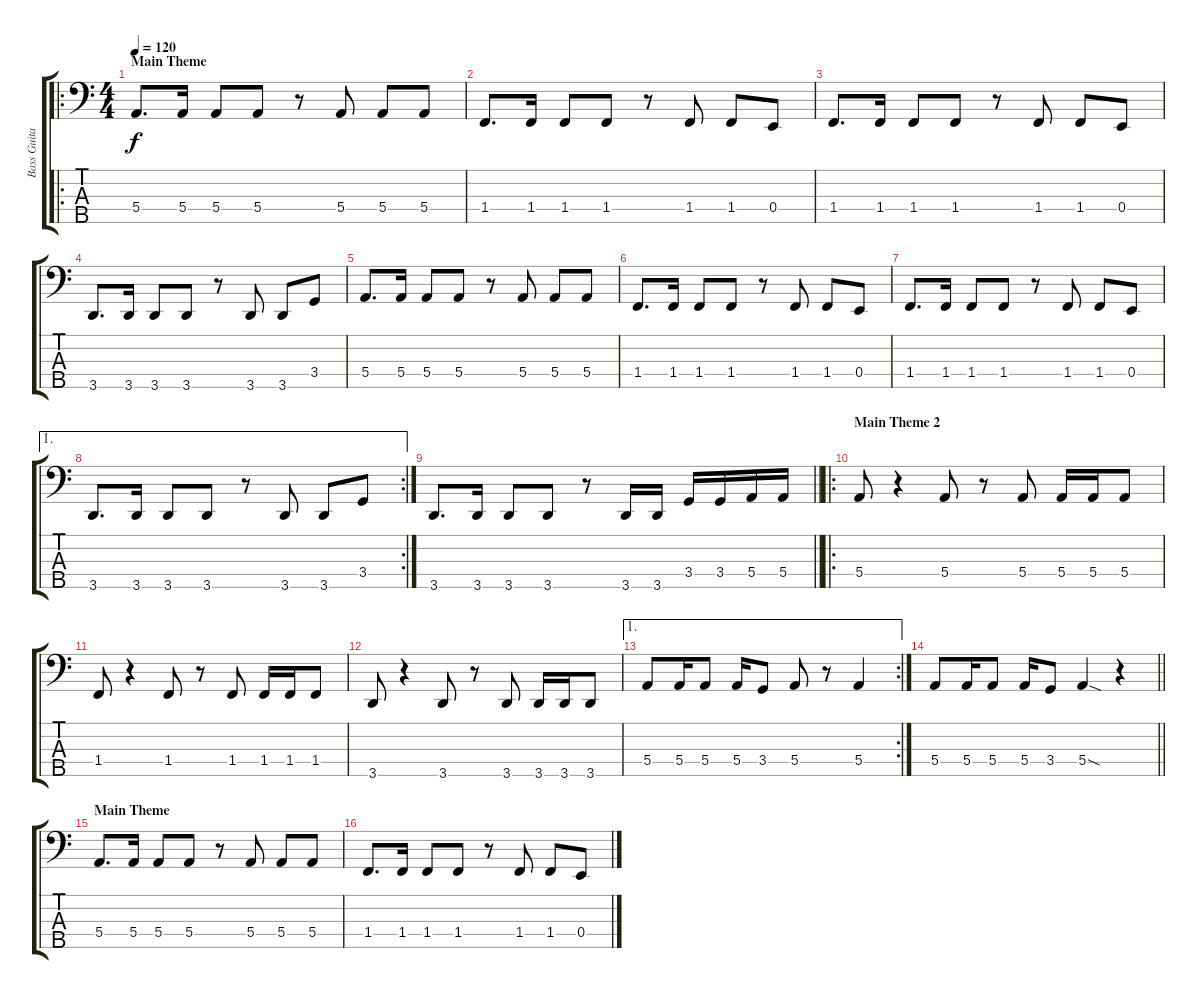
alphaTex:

\track ("Bass Guitar" "Bass Guita") {instrument electricbasspick}
\staff {score tabs}
\tuning (G2 D2 A1 E1 B0) {hide}
\ro
\ts (4 4)
\section ("" "Main Theme")
\tempo 120
\clef f4
\ks c
5.4.8{d dy f} 5.4.16 5.4.8 5.4.8 r.8 5.4.8 5.4.8 5.4.8 |
1.4.8{d} 1.4.16 1.4.8 1.4.8 r.8 1.4.8 1.4.8 0.4.8 |
1.4.8{d} 1.4.16 1.4.8 1.4.8 r.8 1.4.8 1.4.8 0.4.8 |
3.5.8{d} 3.5.16 3.5.8 3.5.8 r.8 3.5.8 3.5.8 3.4.8 |
5.4.8{d} 5.4.16 5.4.8 5.4.8 r.8 5.4.8 5.4.8 5.4.8 |
1.4.8{d} 1.4.16 1.4.8 1.4.8 r.8 1.4.8 1.4.8 0.4.8 |
1.4.8{d} 1.4.16 1.4.8 1.4.8 r.8 1.4.8 1.4.8 0.4.8 |
\ae 1
\rc 2
3.5.8{d} 3.5.16 3.5.8 3.5.8 r.8 3.5.8 3.5.8 3.4.8 |
\barLineRight lightlight
3.5.8{d} 3.5.16 3.5.8 3.5.8 r.8 3.5.16 3.5.16 3.4.16 3.4.16 5.4.16 5.4.16 |
\ro
\section ("" "Main Theme 2")
5.4.8 r.4 5.4.8 r.8 5.4.8 5.4.16 5.4.16 5.4.8 |
1.4.8 r.4 1.4.8 r.8 1.4.8 1.4.16 1.4.16 1.4.8 |
3.5.8 r.4 3.5.8 r.8 3.5.8 3.5.16 3.5.16 3.5.8 |
\ae 1
\rc 2
5.4.8 5.4.16 5.4.8 5.4.16 3.4.8 5.4.8 r.8 5.4.4 |
\barLineRight lightlight
5.4.8 5.4.16 5.4.8 5.4.16 3.4.8 5.4{sod}.4 r.4 |
\section ("" "Main Theme")
5.4.8{d} 5.4.16 5.4.8 5.4.8 r.8 5.4.8 5.4.8 5.4.8 |
1.4.8{d} 1.4.16 1.4.8 1.4.8 r.8 1.4.8 1.4.8 0.4.8
